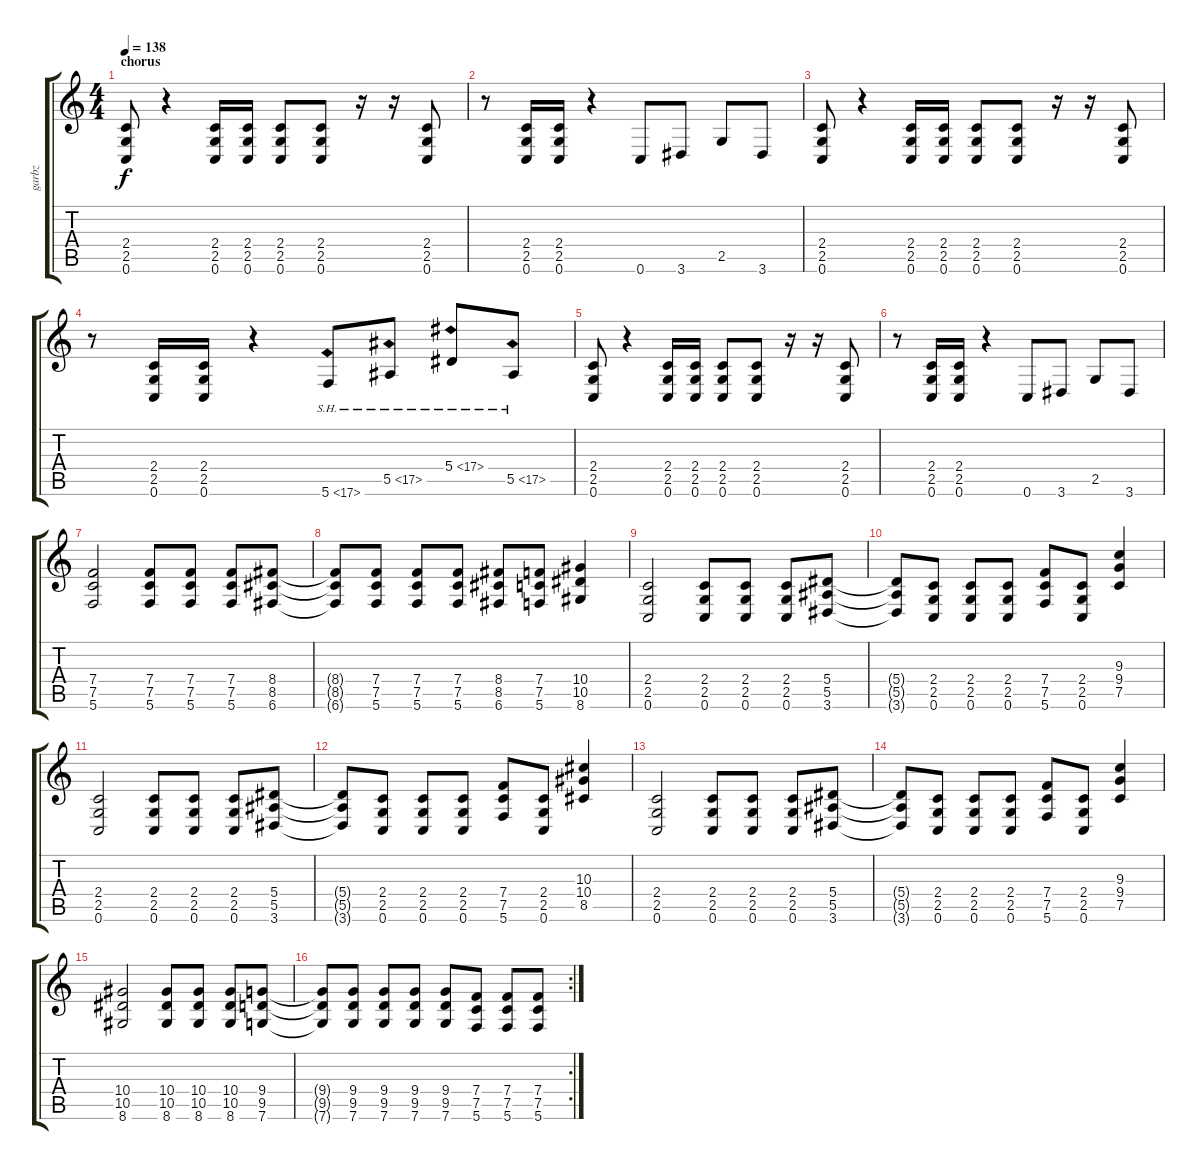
\track ("garbz" "garbz") {instrument distortionguitar}
\staff {score tabs}
\tuning (C4 G3 Eb3 Bb2 F2 C2) {hide}
\ts (4 4)
\section ("" "chorus")
\tempo 138
\clef g2
\ks c
(2.4 2.5 0.6).8{dy f} r.4 (2.4 2.5 0.6).16 (2.4 2.5 0.6).16 (2.4 2.5 0.6).8 (2.4 2.5 0.6).8 r.16 r.16 (2.4 2.5 0.6).8 |
r.8 (2.4 2.5 0.6).16 (2.4 2.5 0.6).16 r.4 0.6.8 3.6.8 2.5.8 3.6.8 |
(2.4 2.5 0.6).8 r.4 (2.4 2.5 0.6).16 (2.4 2.5 0.6).16 (2.4 2.5 0.6).8 (2.4 2.5 0.6).8 r.16 r.16 (2.4 2.5 0.6).8 |
r.8 (2.4 2.5 0.6).16 (2.4 2.5 0.6).16 r.4 5.6{sh 12}.8 5.5{sh 12}.8 5.4{sh 12}.8 5.5{sh 12}.8 |
(2.4 2.5 0.6).8 r.4 (2.4 2.5 0.6).16 (2.4 2.5 0.6).16 (2.4 2.5 0.6).8 (2.4 2.5 0.6).8 r.16 r.16 (2.4 2.5 0.6).8 |
r.8 (2.4 2.5 0.6).16 (2.4 2.5 0.6).16 r.4 0.6.8 3.6.8 2.5.8 3.6.8 |
(7.4 7.5 5.6).2 (7.4 7.5 5.6).8 (7.4 7.5 5.6).8 (7.4 7.5 5.6).8 (8.4 8.5 6.6).8 |
(8.4{t} 8.5{t} 6.6{t}).8 (7.4 7.5 5.6).8 (7.4 7.5 5.6).8 (7.4 7.5 5.6).8 (8.4 8.5 6.6).8 (7.4 7.5 5.6).8 (10.4 10.5 8.6).4 |
(2.4 2.5 0.6).2 (2.4 2.5 0.6).8 (2.4 2.5 0.6).8 (2.4 2.5 0.6).8 (5.4 5.5 3.6).8 |
(5.4{t} 5.5{t} 3.6{t}).8 (2.4 2.5 0.6).8 (2.4 2.5 0.6).8 (2.4 2.5 0.6).8 (7.4 7.5 5.6).8 (2.4 2.5 0.6).8 (9.3 9.4 7.5).4 |
(2.4 2.5 0.6).2 (2.4 2.5 0.6).8 (2.4 2.5 0.6).8 (2.4 2.5 0.6).8 (5.4 5.5 3.6).8 |
(5.4{t} 5.5{t} 3.6{t}).8 (2.4 2.5 0.6).8 (2.4 2.5 0.6).8 (2.4 2.5 0.6).8 (7.4 7.5 5.6).8 (2.4 2.5 0.6).8 (10.3 10.4 8.5).4 |
(2.4 2.5 0.6).2 (2.4 2.5 0.6).8 (2.4 2.5 0.6).8 (2.4 2.5 0.6).8 (5.4 5.5 3.6).8 |
(5.4{t} 5.5{t} 3.6{t}).8 (2.4 2.5 0.6).8 (2.4 2.5 0.6).8 (2.4 2.5 0.6).8 (7.4 7.5 5.6).8 (2.4 2.5 0.6).8 (9.3 9.4 7.5).4 |
(10.4 10.5 8.6).2 (10.4 10.5 8.6).8 (10.4 10.5 8.6).8 (10.4 10.5 8.6).8 (9.4 9.5 7.6).8 |
\rc 2
(9.4{t} 9.5{t} 7.6{t}).8 (9.4 9.5 7.6).8 (9.4 9.5 7.6).8 (9.4 9.5 7.6).8 (9.4 9.5 7.6).8 (7.4 7.5 5.6).8 (7.4 7.5 5.6).8 (7.4 7.5 5.6).8
